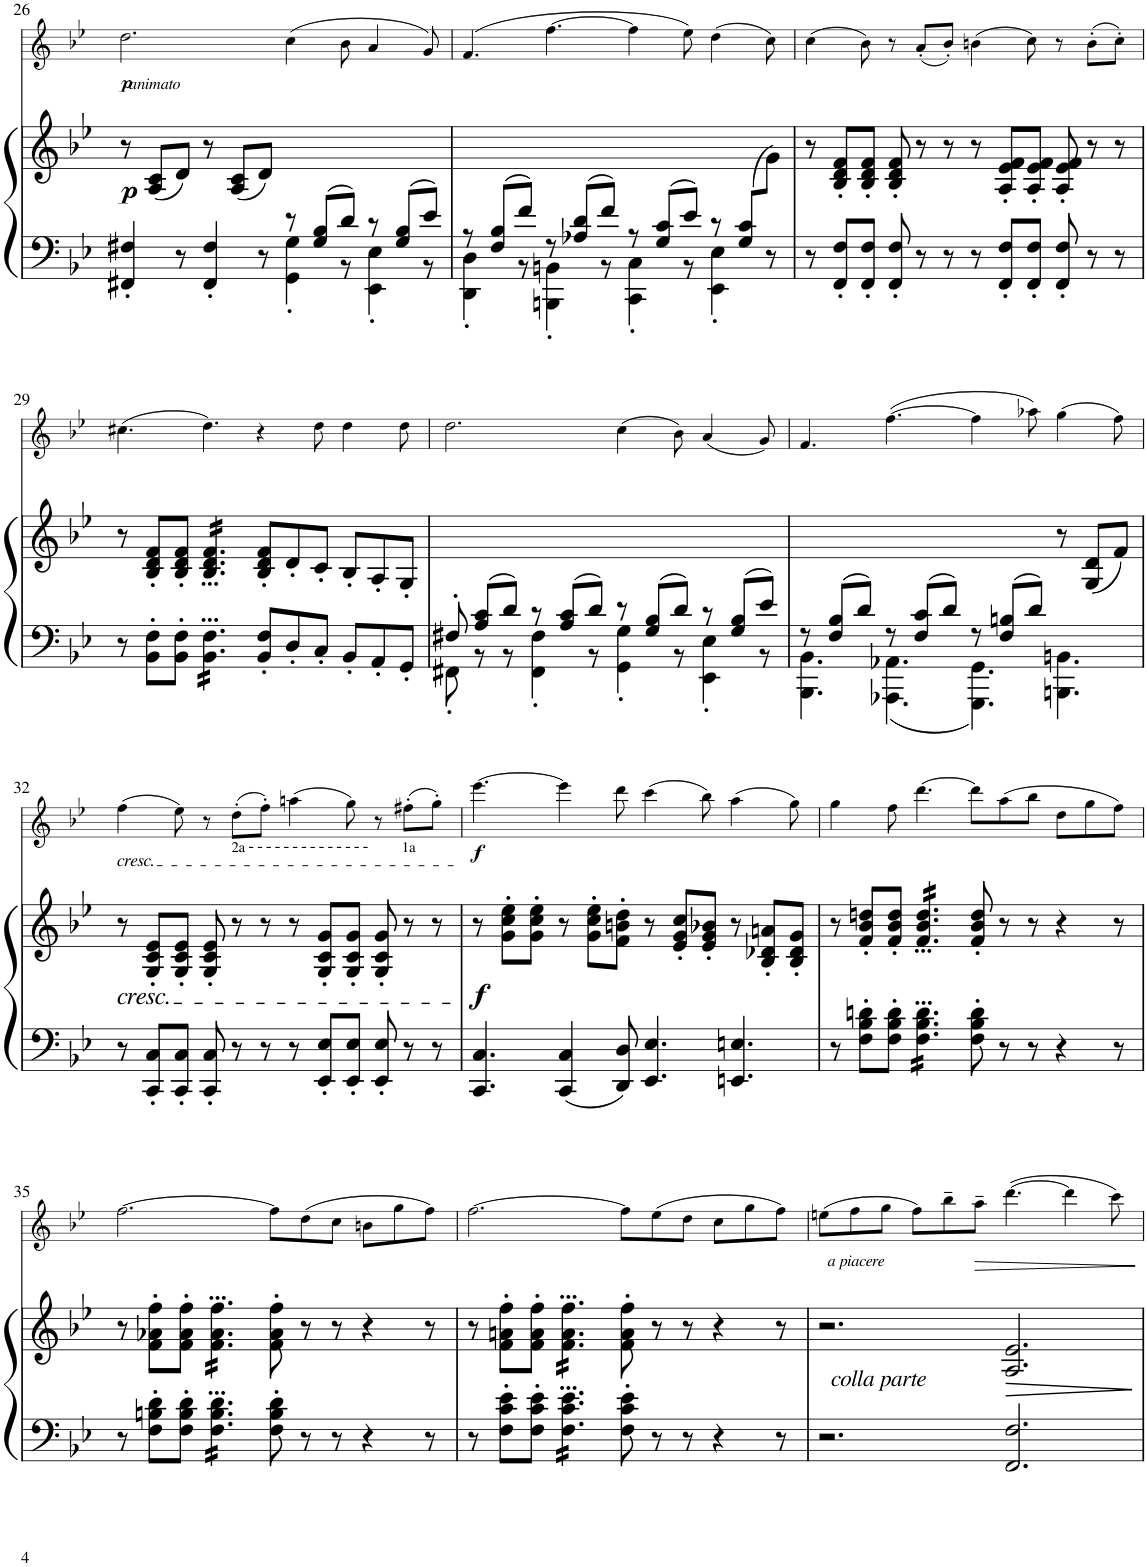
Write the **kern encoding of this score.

**kern	**kern	**dynam	**kern	**dynam
*part2	*part2	*part2	*part1	*part1
*staff3	*staff2	*staff2/3	*staff1	*staff1
*I"Piano	*	*	*I"Violin	*
*I'Pno	*	*	*I'Vln	*
!!LO:PB:g=z
*clefF4	*clefG2	*	*clefG2	*
*k[b-e-]	*k[b-e-]	*	*k[b-e-]	*
*M12/8	*M12/8	*	*M12/8	*
=26	=26	=26	=26	=26
*^	*	*	*	*
!	!	!	!	!LO:TX:b:i:t=animato	!
!	!	!	!LO:DY:b	!	!LO:DY:b
8ryy	4FF#X/'< 4F#X/'<	8r	p	2.dd\	p
8ryy	.	(8A/ 8c/L	.	.	.
8r	8ryy	8d/J)	.	.	.
8ryy	4FF#/'< 4F#/'<	8r	.	.	.
8ryy	.	(8A/ 8c/L	.	.	.
8r	8ryy	8d/J)	.	.	.
8r	4GG\' 4G\'	4ryy	.	(4cc\	.
8G/ 8B-/L	.	.	.	.	.
8d/J	8r	2ryy	.	8b-\	.
8r	4EE-\' 4E-\'	.	.	4a/	.
8G/ 8B-/L	.	.	.	.	.
8e-/J	8r	.	.	8g/)	.
=27	=27	=27	=27	=27	=27
*	*^	*	*	*	*
4ryy	8r	4DD\' 4D\'	8ryy	.	(4.f/	.
.	8F/ 8B-/L	.	8ryy	.	.	.
.	8f/J	8r	8ryy	.	.	.
.	8r	4BBBn\' 4BBn\'	8ryy	.	[4.ff\	.
.	8A-X/ 8d/L	.	8ryy	.	.	.
.	8f/J	8r	8ryy	.	.	.
.	8r	4CC\' 4C\'	8ryy	.	4ff\]	.
.	8G/ 8c/L	.	8ryy	.	.	.
.	8e-/J	8r	8ryy	.	8ee-\)	.
.	8r	4EE-\' 4E-\'	8ryy	.	(4dd\	.
(8G/ 8c/L	8ryy	.	8ryy	.	.	.
8ryy	8r	8ryy	8g\J)	.	8cc\)	.
*v	*v	*v	*	*	*	*
=28	=28	=28	=28	=28
8r	8r	.	(4cc\	.
8FF/' 8F/'L	8B-/' 8d/' 8f/'L	.	.	.
8FF/' 8F/'J	8B-/' 8d/' 8f/'J	.	8b-\)	.
8FF/' 8F/'	8B-/' 8d/' 8f/'	.	8r	.
8r	8r	.	(8a'/L	.
8r	8r	.	8b-'/J)	.
8r	8r	.	(4bn\	.
8FF/' 8F/'L	8A/' 8e-/' 8f/'L	.	.	.
8FF/' 8F/'J	8A/' 8e-/' 8f/'J	.	8cc\)	.
8FF/' 8F/'	8A/' 8e-/' 8f/'	.	8r	.
8r	8r	.	(8b'\L	.
8r	8r	.	8cc'\J)	.
!!LO:LB:g=z
=29	=29	=29	=29	=29
8r	8r	.	(4.cc#X\	.
8BB-\' 8F\'L	8B-/' 8d/' 8f/'L	.	.	.
8BB-\' 8F\'J	8B-/' 8d/' 8f/'J	.	.	.
4.BB-\@16@' 4.F\@16@'	4.B-/@16@' 4.d/@16@' 4.f/@16@'	.	4.dd\)	.
8BB-/' 8F/'L	8B-/' 8d/' 8f/'L	.	4r	.
8D'/	8d'/	.	.	.
8C'/J	8c'/J	.	8dd\	.
8BB-'/L	8B-'/L	.	4dd\	.
8AA'/	8A'/	.	.	.
8GG'/J	8G'/J	.	8dd\	.
=30	=30	=30	=30	=30
*^	*	*	*	*
8F#X'/	8FF#X'\	1.ryy	.	2.dd\	.
8A/ 8c/L	8r	.	.	.	.
8d/J	8r	.	.	.	.
8r	4FF#\' 4F#\'	.	.	.	.
8A/ 8c/L	.	.	.	.	.
8d/J	8r	.	.	.	.
8r	4GG\' 4G\'	.	.	(4cc\	.
8G/ 8B-/L	.	.	.	.	.
8d/J	8r	.	.	8b-\)	.
8r	4EE-\' 4E-\'	.	.	(4a/	.
8G/ 8B-/L	.	.	.	.	.
8e-/J	8r	.	.	8g/)	.
=31	=31	=31	=31	=31	=31
8r	4.BBB-\ 4.BB-\	8ryy	.	4.f/	.
8F/ 8B-/L	.	8ryy	.	.	.
8d/J	.	8ryy	.	.	.
8r	4.AAA-X\ 4.AA-X\	8ryy	.	([4.ff\	.
8F/ 8c/L	.	8ryy	.	.	.
8d/J	.	8ryy	.	.	.
8r	4.GGG\ 4.GG\	8ryy	.	4ff\]	.
8F/ 8Bn/L	.	8ryy	.	.	.
8d/J	.	8ryy	.	8aa-X\)	.
8ryy	4.BBBn\ 4.BBn\	8r	.	(4gg\	.
4ryy	.	(8G/ 8d/L	.	.	.
.	.	8f/J)	.	8ff\)	.
*v	*v	*	*	*	*
!!LO:LB:g=z
=32	=32	=32	=32	=32
!	!	!	!LO:TX:b:i:t=cresc.	!
!	!LO:TX:b:i:t=cresc.	!	!	!
8r	8r	.	(4ff\	.
8CC/' 8C/'L	8G/' 8c/' 8e-/'L	.	.	.
8CC/' 8C/'J	8G/' 8c/' 8e-/'J	.	8ee-\)	.
8CC/' 8C/'	8G/' 8c/' 8e-/'	.	8r	.
!	!	!	!LO:TX:b:t=2a	!
8r	8r	.	(8dd'\L	.
8r	8r	.	8ff'\J)	.
8r	8r	.	(4aan\	.
8EE-/' 8E-/'L	8G/' 8c/' 8g/'L	.	.	.
8EE-/' 8E-/'J	8G/' 8c/' 8g/'J	.	8gg\)	.
8EE-/' 8E-/'	8G/' 8c/' 8g/'	.	8r	.
!	!	!	!LO:TX:b:t=1a	!
8r	8r	.	(8ff#X'\L	.
8r	8r	.	8gg'\J)	.
=33	=33	=33	=33	=33
!	!	!LO:DY:b	!	!LO:DY:b
4.CC/ 4.C/	8r	f	[4.eee-\	f
.	8g\' 8cc\' 8ee-\'L	.	.	.
.	8g\' 8cc\' 8ee-\'J	.	.	.
4CC/ 4C/	8r	.	4eee-\]	.
.	8g\' 8cc\' 8ee-\'L	.	.	.
8DD/ 8D/	8f\' 8bn\' 8dd\'J	.	8ddd\	.
4.EE-/ 4.E-/	8r	.	(4ccc\	.
.	8e-/' 8g/' 8cc/'L	.	.	.
.	8e-/' 8g/' 8b-X/'J	.	8bb-\)	.
4.EEn/ 4.En/	8r	.	(4aa\	.
.	8B-/' 8d-X/' 8an/'L	.	.	.
.	8B-/' 8d-/' 8g/'J	.	8gg\)	.
=34	=34	=34	=34	=34
8r	8r	.	4gg\	.
8F\' 8B-\' 8dn\'L	8f/' 8b-/' 8ddn/'L	.	.	.
8F\' 8B-\' 8d\'J	8f/' 8b-/' 8dd/'J	.	8ff\	.
4.F\@16@' 4.B-\@16@' 4.d\@16@'	4.f/@16@' 4.b-/@16@' 4.dd/@16@'	.	[4.ddd\	.
8F\' 8B-\' 8d\'	8f/' 8b-/' 8dd/'	.	8ddd\L]	.
8r	8r	.	(8aa\	.
8r	8r	.	8bb-\J	.
4r	4r	.	8dd\L	.
.	.	.	8gg\	.
8r	8r	.	8ff\J)	.
!!LO:LB:g=z
=35	=35	=35	=35	=35
8r	8r	.	[2.ff\	.
8F\' 8Bn\' 8d\'L	8f\' 8a-X\' 8ff\'L	.	.	.
8F\' 8B\' 8d\'J	8f\' 8a-\' 8ff\'J	.	.	.
4.F\@16@' 4.B\@16@' 4.d\@16@'	4.f\@16@' 4.a-\@16@' 4.ff\@16@'	.	.	.
8F\' 8B\' 8d\'	8f\' 8a-\' 8ff\'	.	8ff\L]	.
8r	8r	.	(8dd\	.
8r	8r	.	8cc\J	.
4r	4r	.	8bn\L	.
.	.	.	8gg\	.
8r	8r	.	8ff\J)	.
=36	=36	=36	=36	=36
8r	8r	.	[2.ff\	.
8F\' 8c\' 8e-\'L	8f\' 8an\' 8ff\'L	.	.	.
8F\' 8c\' 8e-\'J	8f\' 8a\' 8ff\'J	.	.	.
4.F\@16@' 4.c\@16@' 4.e-\@16@'	4.f\@16@' 4.a\@16@' 4.ff\@16@'	.	.	.
8F\' 8c\' 8e-\'	8f\' 8a\' 8ff\'	.	8ff\L]	.
8r	8r	.	(8ee-\	.
8r	8r	.	8dd\J	.
4r	4r	.	8cc\L	.
.	.	.	8gg\	.
8r	8r	.	8ff\J)	.
=37	=37	=37	=37	=37
!	!	!	!LO:TX:b:i:t=a piacere	!
!	!LO:TX:b:i:t=colla parte	!	!	!
2.r	2.r	.	(8een\L	.
.	.	.	8ff\	.
.	.	.	8gg\J	.
.	.	.	8ff\L)	.
.	.	.	8bb-~\	.
!	!	!	!	!LO:HP:b
.	.	.	8aa~\J	>
!	!	!LO:HP:b	!	!
2.FF/ 2.F/	2.A/ 2.e-/	>	([4.ddd\	.
.	.	.	4ddd\]	.
.	.	.	8ccc\)	.
.	.	]	.	]
=	=	=	=	=
*-	*-	*-	*-	*-
